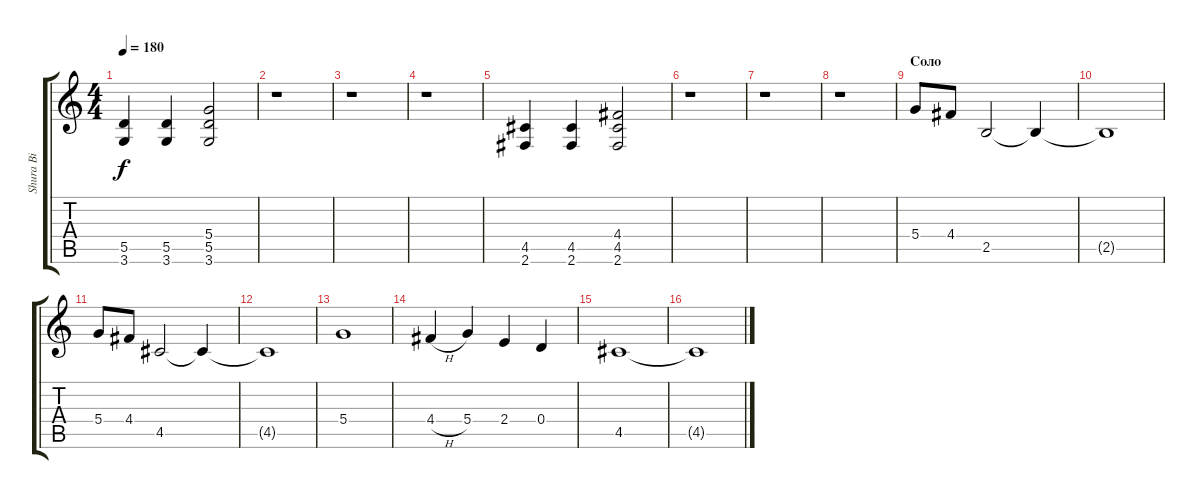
\track ("Shura Bi" "Shura Bi") {instrument electricguitarclean}
\staff {score tabs}
\tuning (E4 B3 G3 D3 A2 E2) {hide}
\ts (4 4)
\tempo 180
\clef g2
\ks c
(5.5 3.6).4{dy f} (5.5 3.6).4 (5.4 5.5 3.6).2 |
r.1 |
r.1 |
r.1 |
(4.5 2.6).4 (4.5 2.6).4 (4.4 4.5 2.6).2 |
r.1 |
r.1 |
r.1 |
\section ("" "Соло")
5.4.8{volume 13} 4.4.8 2.5.2 2.5{t}.4 |
2.5{t}.1 |
5.4.8 4.4.8 4.5.2 4.5{t}.4 |
4.5{t}.1 |
5.4.1 |
4.4{h}.4 5.4.4 2.4.4 0.4.4 |
4.5.1 |
4.5{t}.1
